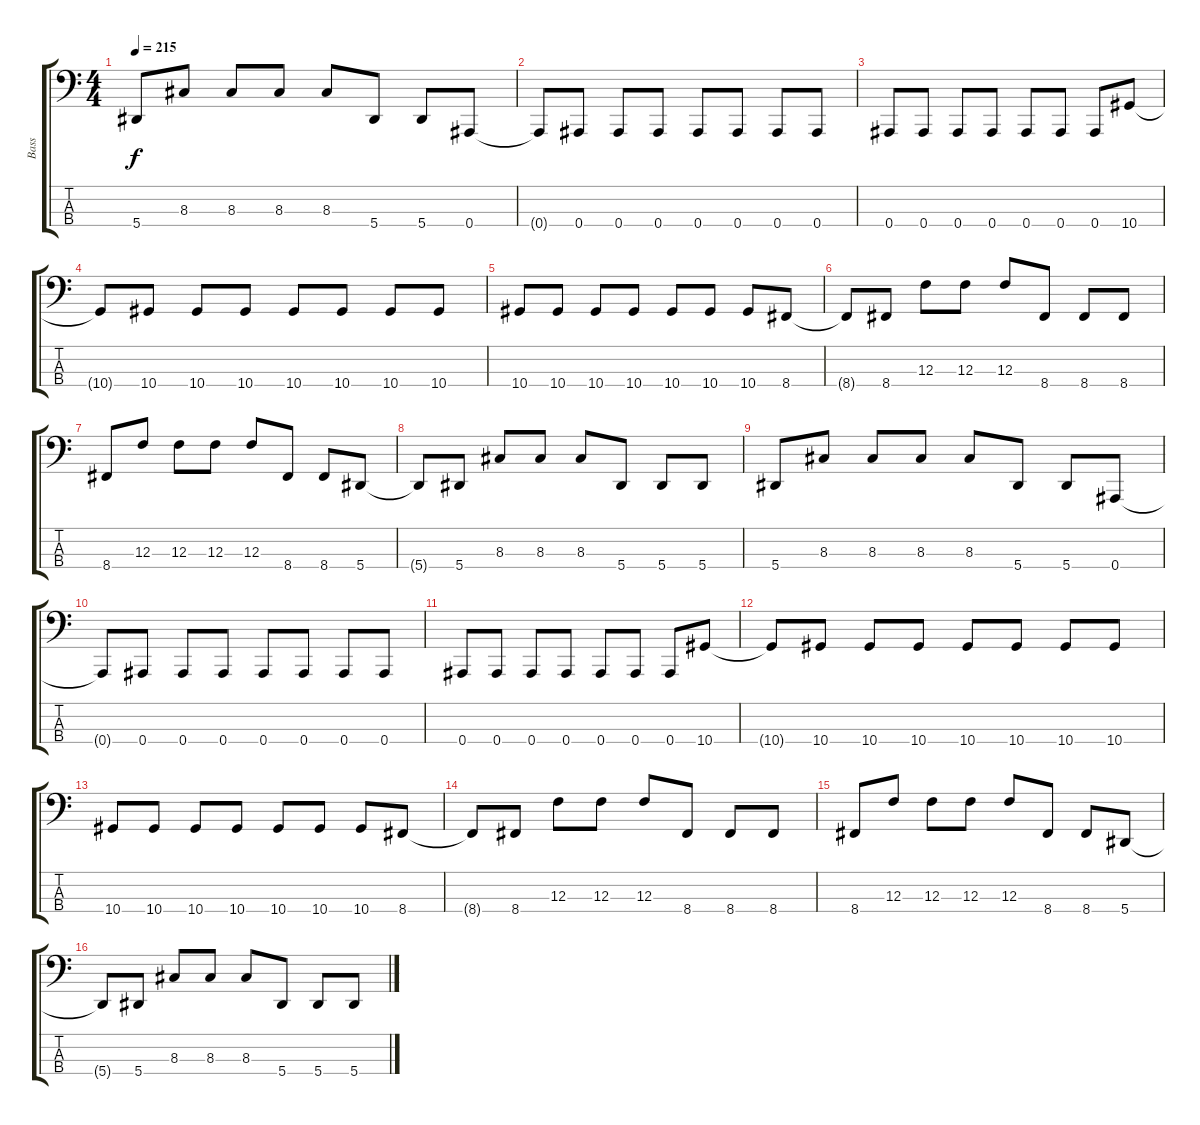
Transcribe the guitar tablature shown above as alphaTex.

\track ("Bass" "Bass") {instrument electricbasspick}
\staff {score tabs}
\tuning (Eb2 Bb1 F1 Bb0) {hide}
\ts (4 4)
\tempo 215
\clef f4
\ks c
5.4.8{dy f} 8.3.8 8.3.8 8.3.8 8.3.8 5.4.8 5.4.8 0.4.8 |
0.4{t}.8 0.4.8 0.4.8 0.4.8 0.4.8 0.4.8 0.4.8 0.4.8 |
0.4.8 0.4.8 0.4.8 0.4.8 0.4.8 0.4.8 0.4.8 10.4.8 |
10.4{t}.8 10.4.8 10.4.8 10.4.8 10.4.8 10.4.8 10.4.8 10.4.8 |
10.4.8 10.4.8 10.4.8 10.4.8 10.4.8 10.4.8 10.4.8 8.4.8 |
8.4{t}.8 8.4.8 12.3.8 12.3.8 12.3.8 8.4.8 8.4.8 8.4.8 |
8.4.8 12.3.8 12.3.8 12.3.8 12.3.8 8.4.8 8.4.8 5.4.8 |
5.4{t}.8 5.4.8 8.3.8 8.3.8 8.3.8 5.4.8 5.4.8 5.4.8 |
5.4.8 8.3.8 8.3.8 8.3.8 8.3.8 5.4.8 5.4.8 0.4.8 |
0.4{t}.8 0.4.8 0.4.8 0.4.8 0.4.8 0.4.8 0.4.8 0.4.8 |
0.4.8 0.4.8 0.4.8 0.4.8 0.4.8 0.4.8 0.4.8 10.4.8 |
10.4{t}.8 10.4.8 10.4.8 10.4.8 10.4.8 10.4.8 10.4.8 10.4.8 |
10.4.8 10.4.8 10.4.8 10.4.8 10.4.8 10.4.8 10.4.8 8.4.8 |
8.4{t}.8 8.4.8 12.3.8 12.3.8 12.3.8 8.4.8 8.4.8 8.4.8 |
8.4.8 12.3.8 12.3.8 12.3.8 12.3.8 8.4.8 8.4.8 5.4.8 |
5.4{t}.8 5.4.8 8.3.8 8.3.8 8.3.8 5.4.8 5.4.8 5.4.8
